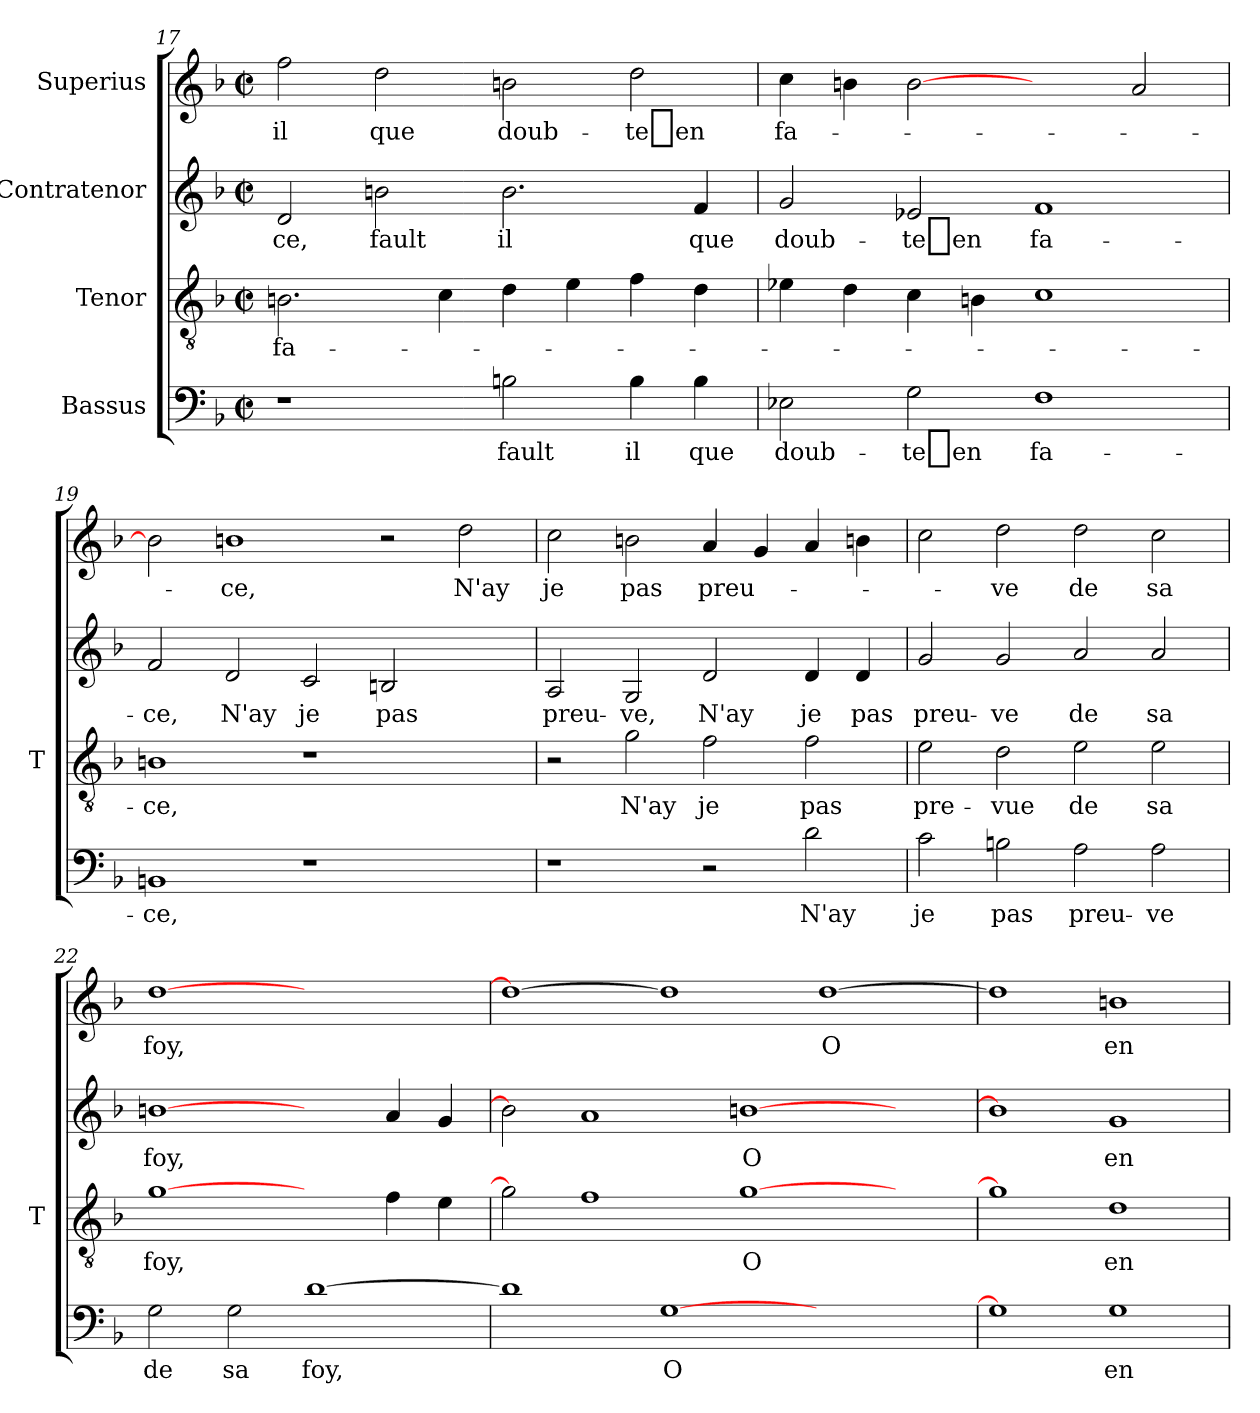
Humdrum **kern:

**kern	**text	**kern	**text	**kern	**text	**kern	**text
*part4	*part4	*part3	*part3	*part2	*part2	*part1	*part1
*staff4	*staff4	*staff3	*staff3	*staff2	*staff2	*staff1	*staff1
*I"Bassus	*	*I"Tenor	*	*I"Contratenor	*	*I"Superius	*
*	*	*I'T	*	*	*	*	*
*clefF4	*	*clefGv2	*	*clefG2	*	*clefG2	*
*k[b-]	*	*k[b-]	*	*k[b-]	*	*k[b-]	*
*F:	*	*F:	*	*F:	*	*F:	*
*M2/2	*	*M2/2	*	*M2/2	*	*M2/2	*
*met(c|)	*	*met(c|)	*	*met(c|)	*	*met(c|)	*
=17	=17	=17	=17	=17	=17	=17	=17
1r	.	2.B	fa-	2d	-ce,	2ff	-il
.	.	.	.	2b	-fault	2dd	-que
.	.	4c	.	.	.	.	.
2B	-fault	4d	.	2.b	-il	2bn	doub-
.	.	4e	.	.	.	.	.
4B	-il	4f	.	.	.	2dd	-te_en
4B	-que	4d	.	4f	-que	.	.
=18	=18	=18	=18	=18	=18	=18	=18
2E-X	doub-	4e-X	.	2g	doub-	4cc	fa-
.	.	4d	.	.	.	4bn	.
2G	-te_en	4c	.	2e-X	-te_en	[2b	.
.	.	4B	.	.	.	.	.
1F	fa-	1c	.	1f	fa-	2ryy	.
.	.	.	.	.	.	2a	.
=19	=19	=19	=19	=19	=19	=19	=19
1BB	-ce,	1B	-ce,	2f	-ce,	2b]	.
.	.	.	.	2d	-N'ay	1bn	-ce,
1r	.	1r	.	2c	-je	.	.
.	.	.	.	2B	-pas	2r	.
2ryy	.	2ryy	.	2ryy	.	2dd	-N'ay
=20	=20	=20	=20	=20	=20	=20	=20
1r	.	2r	.	2A	preu-	2cc	-je
.	.	2g	-N'ay	2G	-ve,	2bn	-pas
2r	.	2f	-je	2d	-N'ay	4a	preu-
.	.	.	.	.	.	4g	.
2d	-N'ay	2f	-pas	4d	-je	4a	.
.	.	.	.	4d	-pas	4bn	.
=21	=21	=21	=21	=21	=21	=21	=21
2c	-je	2e	pre-	2g	preu-	2cc	.
2B	-pas	2d	-vue	2g	-ve	2dd	-ve
2A	preu-	2e	-de	2a	-de	2dd	-de
2A	-ve	2e	-sa	2a	-sa	2cc	-sa
=22	=22	=22	=22	=22	=22	=22	=22
2G	-de	[1g	-foy,	[1b	-foy,	[1dd	-foy,
2G	-sa	.	.	.	.	.	.
[1d	-foy,	2ryy	.	2ryy	.	1ryy	.
.	.	4f	.	4a	.	.	.
.	.	4e	.	4g	.	.	.
!!LO:PB:g=z
=23	=23	=23	=23	=23	=23	=23	=23
1d]	.	2g]	.	2b]	.	1dd_	.
.	.	1f	.	1a	.	.	.
[1G	-O	.	.	.	.	1dd]	.
.	.	[1g	-O	[1b	-O	.	.
1ryy	.	.	.	.	.	[1dd	-O
.	.	2ryy	.	2ryy	.	.	.
=24	=24	=24	=24	=24	=24	=24	=24
1G]	.	1g]	.	1b]	.	1dd]	.
1G	-en	1d	-en	1g	-en	1bn	-en
=	=	=	=	=	=	=	=
*-	*-	*-	*-	*-	*-	*-	*-
